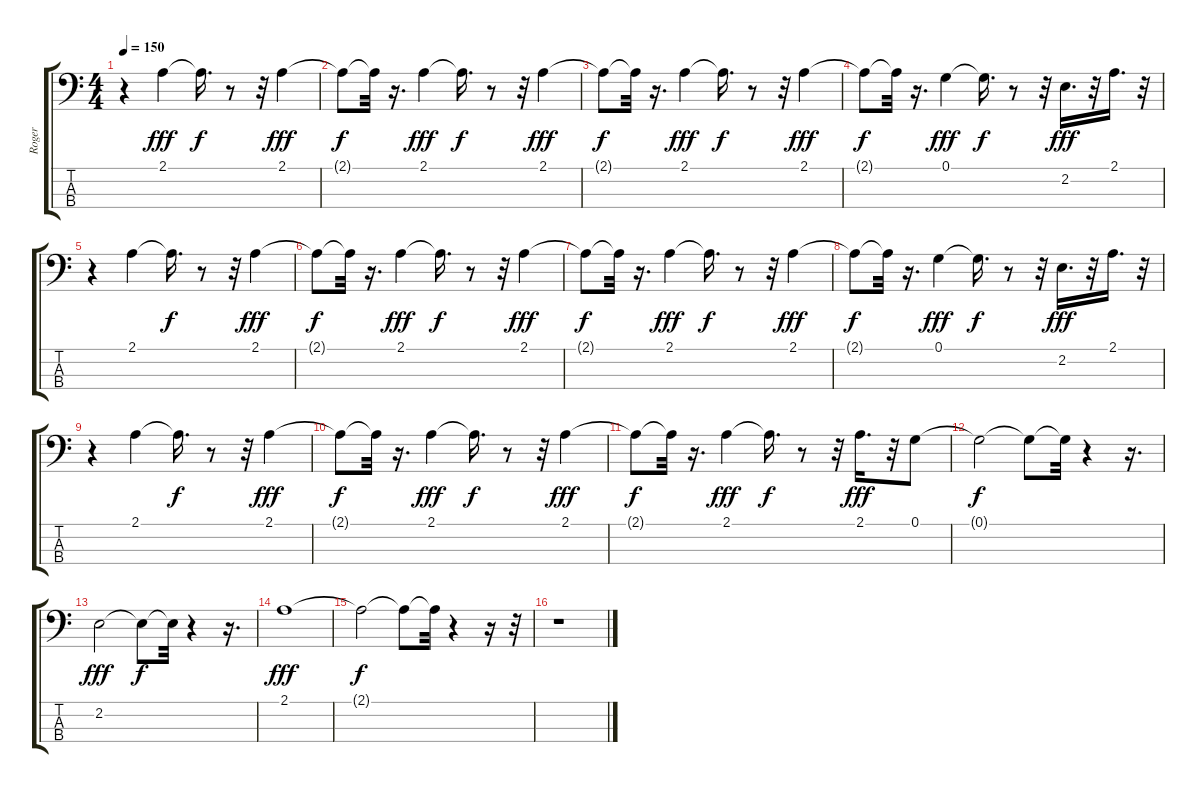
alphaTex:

\track ("Roger" "Roger") {instrument electricbasspick}
\staff {score tabs}
\tuning (G2 D2 A1 E1) {hide}
\ts (4 4)
\tempo 150
\clef f4
\ks c
r.4{dy fff} 2.1.4 2.1{t}.16{d dy f} r.8 r.32 2.1.4{dy fff} |
2.1{t}.8{dy f} 2.1{t}.32 r.16{d} 2.1.4{dy fff} 2.1{t}.16{d dy f} r.8 r.32 2.1.4{dy fff} |
2.1{t}.8{dy f} 2.1{t}.32 r.16{d} 2.1.4{dy fff} 2.1{t}.16{d dy f} r.8 r.32 2.1.4{dy fff} |
2.1{t}.8{dy f} 2.1{t}.32 r.16{d} 0.1.4{dy fff} 0.1{t}.16{d dy f} r.8 r.32 2.2.16{d dy fff} r.32 2.1.16{d} r.32 |
r.4 2.1.4 2.1{t}.16{d dy f} r.8 r.32 2.1.4{dy fff} |
2.1{t}.8{dy f} 2.1{t}.32 r.16{d} 2.1.4{dy fff} 2.1{t}.16{d dy f} r.8 r.32 2.1.4{dy fff} |
2.1{t}.8{dy f} 2.1{t}.32 r.16{d} 2.1.4{dy fff} 2.1{t}.16{d dy f} r.8 r.32 2.1.4{dy fff} |
2.1{t}.8{dy f} 2.1{t}.32 r.16{d} 0.1.4{dy fff} 0.1{t}.16{d dy f} r.8 r.32 2.2.16{d dy fff} r.32 2.1.16{d} r.32 |
r.4 2.1.4 2.1{t}.16{d dy f} r.8 r.32 2.1.4{dy fff} |
2.1{t}.8{dy f} 2.1{t}.32 r.16{d} 2.1.4{dy fff} 2.1{t}.16{d dy f} r.8 r.32 2.1.4{dy fff} |
2.1{t}.8{dy f} 2.1{t}.32 r.16{d} 2.1.4{dy fff} 2.1{t}.16{d dy f} r.8 r.32 2.1.16{d dy fff} r.32 0.1.8 |
0.1{t}.2{dy f} 0.1{t}.8 0.1{t}.32 r.4 r.16{d} |
2.2.2{dy fff} 2.2{t}.8{dy f} 2.2{t}.32 r.4 r.16{d} |
2.1.1{dy fff} |
2.1{t}.2{dy f} 2.1{t}.8 2.1{t}.32 r.4 r.16 r.32 |
r.1
